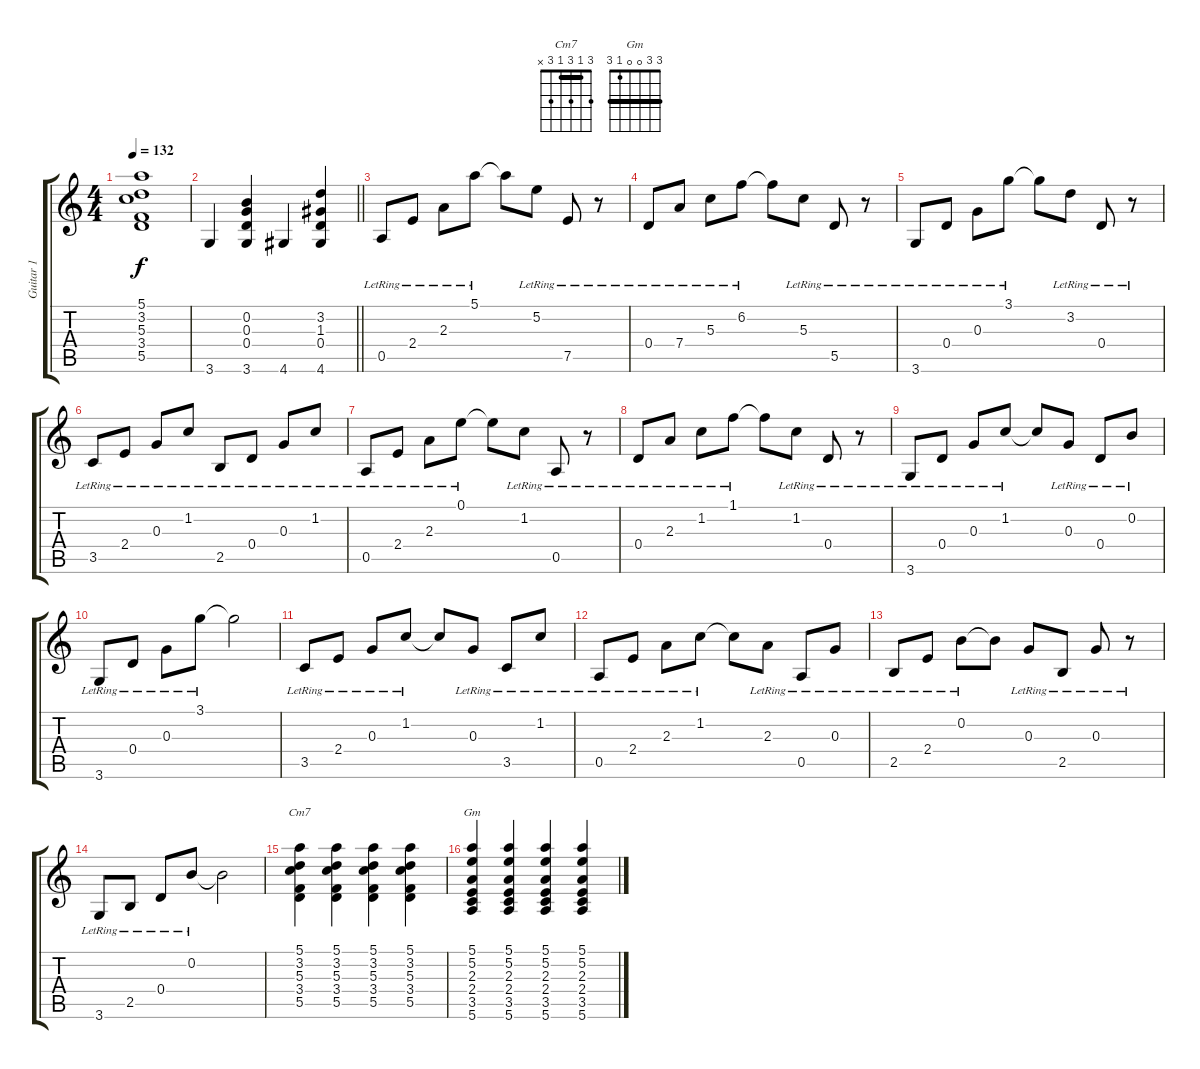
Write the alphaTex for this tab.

\track ("Guitar 1" "Guitar 1") {instrument acousticguitarnylon}
\staff {score tabs}
\tuning (E4 B3 G3 D3 A2 E2) {hide}
\chord ("Cm7" 3 1 3 1 3 x) {barre 1}
\chord ("Gm" 3 3 0 0 1 3) {barre 3}
\ts (4 4)
\tempo 132
\clef g2
\ks c
(5.1 3.2 5.3 3.4 5.5).1{dy f} |
\barLineRight lightlight
3.6.4 (0.2 0.3 0.4 3.6).4 4.6.4 (3.2 1.3 0.4 4.6).4 |
0.5{lr}.8 2.4{lr}.8 2.3{lr}.8 5.1{lr}.8 5.1{t}.8 5.2{lr}.8 7.5{lr}.8 r.8 |
0.4{lr}.8 7.4{lr}.8 5.3{lr}.8 6.2{lr}.8 6.2{t}.8 5.3{lr}.8 5.5{lr}.8 r.8 |
3.6{lr}.8 0.4{lr}.8 0.3{lr}.8 3.1{lr}.8 3.1{t}.8 3.2{lr}.8 0.4{lr}.8 r.8 |
3.5{lr}.8 2.4{lr}.8 0.3{lr}.8 1.2{lr}.8 2.5{lr}.8 0.4{lr}.8 0.3{lr}.8 1.2{lr}.8 |
0.5{lr}.8 2.4{lr}.8 2.3{lr}.8 0.1{lr}.8 0.1{t}.8 1.2{lr}.8 0.5{lr}.8 r.8 |
0.4{lr}.8 2.3{lr}.8 1.2{lr}.8 1.1{lr}.8 1.1{t}.8 1.2{lr}.8 0.4{lr}.8 r.8 |
3.6{lr}.8 0.4{lr}.8 0.3{lr}.8 1.2{lr}.8 1.2{t}.8 0.3{lr}.8 0.4{lr}.8 0.2{lr}.8 |
3.6{lr}.8 0.4{lr}.8 0.3{lr}.8 3.1{lr}.8 3.1{t}.2 |
3.5{lr}.8 2.4{lr}.8 0.3{lr}.8 1.2{lr}.8 1.2{t}.8 0.3{lr}.8 3.5{lr}.8 1.2{lr}.8 |
0.5{lr}.8 2.4{lr}.8 2.3{lr}.8 1.2{lr}.8 1.2{t}.8 2.3{lr}.8 0.5{lr}.8 0.3{lr}.8 |
2.5{lr}.8 2.4{lr}.8 0.2{lr}.8 0.2{t}.8 0.3{lr}.8 2.5{lr}.8 0.3{lr}.8 r.8 |
3.6{lr}.8 2.5{lr}.8 0.4{lr}.8 0.2{lr}.8 0.2{t}.2 |
(5.1 3.2 5.3 3.4 5.5).4{ch "Cm7"} (5.1 3.2 5.3 3.4 5.5).4 (5.1 3.2 5.3 3.4 5.5).4 (5.1 3.2 5.3 3.4 5.5).4 |
(5.1 5.2 2.3 2.4 3.5 5.6).4{ch "Gm"} (5.1 5.2 2.3 2.4 3.5 5.6).4 (5.1 5.2 2.3 2.4 3.5 5.6).4 (5.1 5.2 2.3 2.4 3.5 5.6).4
